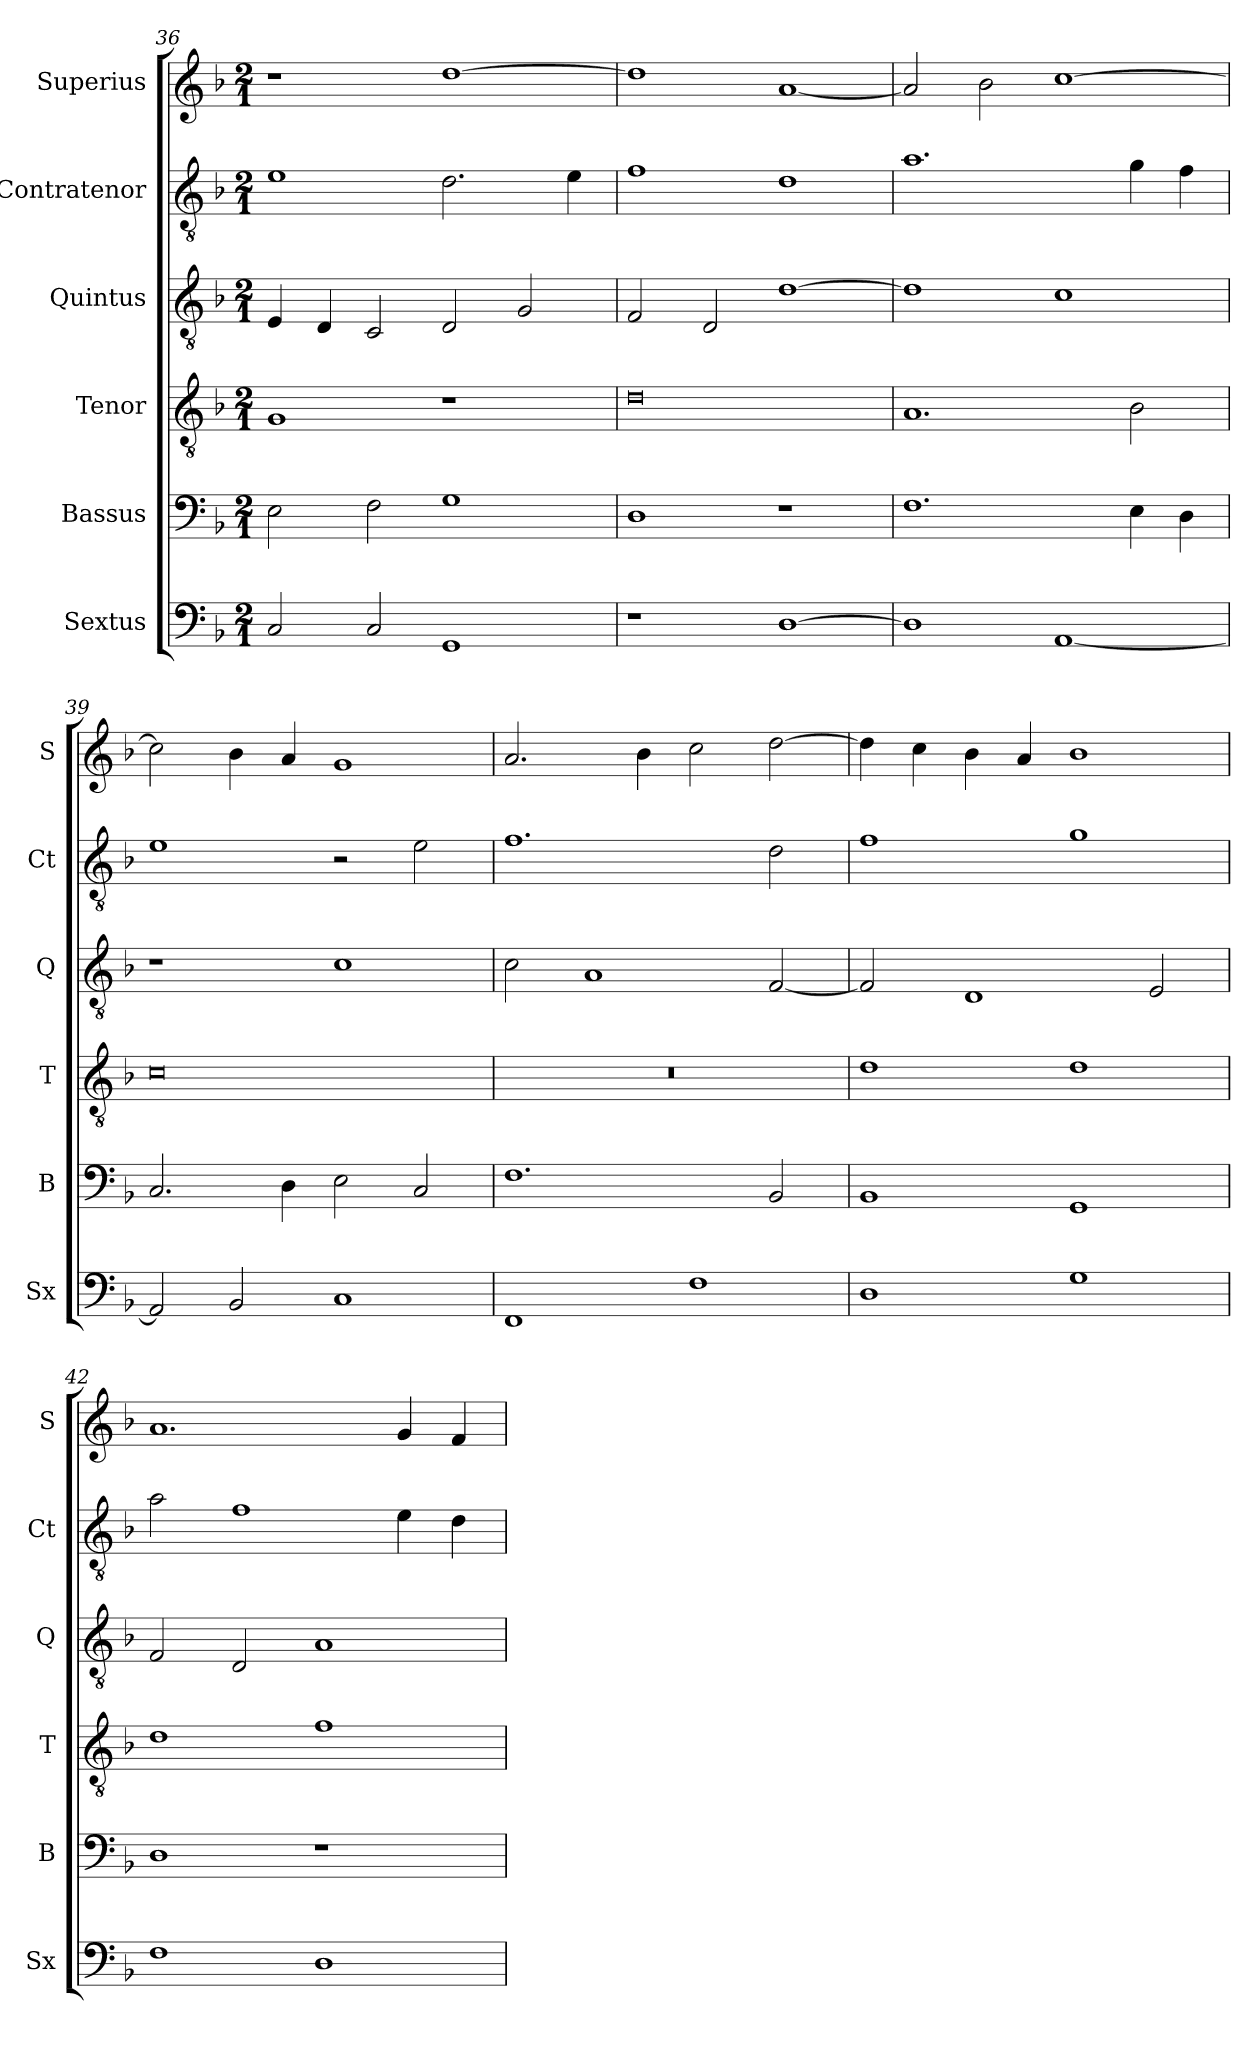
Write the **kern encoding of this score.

**kern	**kern	**kern	**kern	**kern	**kern
*part6	*part5	*part4	*part3	*part2	*part1
*staff6	*staff5	*staff4	*staff3	*staff2	*staff1
*I"Sextus	*I"Bassus	*I"Tenor	*I"Quintus	*I"Contratenor	*I"Superius
*I'Sx	*I'B	*I'T	*I'Q	*I'Ct	*I'S
*clefF4	*clefF4	*clefGv2	*clefGv2	*clefGv2	*clefG2
*k[b-]	*k[b-]	*k[b-]	*k[b-]	*k[b-]	*k[b-]
*M2/1	*M2/1	*M2/1	*M2/1	*M2/1	*M2/1
=36	=36	=36	=36	=36	=36
2C/	2E\	1G	4E/	1e	1r
.	.	.	4D/	.	.
2C/	2F\	.	2C/	.	.
1GG	1G	1r	2D/	2.d\	[1dd
.	.	.	2G/	.	.
.	.	.	.	4e\	.
=37	=37	=37	=37	=37	=37
1r	1D	0d	2F/	1f	1dd]
.	.	.	2D/	.	.
[1D	1r	.	[1d	1d	[1a
=38	=38	=38	=38	=38	=38
1D]	1.F	1.A	1d]	1.a	2a/]
.	.	.	.	.	2b-\
[1AA	.	.	1c	.	[1cc
.	4E\	2B-\	.	4g\	.
.	4D\	.	.	4f\	.
=39	=39	=39	=39	=39	=39
2AA/]	2.C/	0c	1r	1e	2cc\]
2BB-/	.	.	.	.	4b-\
.	4D\	.	.	.	4a/
1C	2E\	.	1c	2r	1g
.	2C/	.	.	2e\	.
=40	=40	=40	=40	=40	=40
1FF	1.F	0r	2c\	1.f	2.a/
.	.	.	1A	.	.
.	.	.	.	.	4b-\
1F	.	.	.	.	2cc\
.	2BB-/	.	[2F/	2d\	[2dd\
=41	=41	=41	=41	=41	=41
1D	1BB-	1d	2F/]	1f	4dd\]
.	.	.	.	.	4cc\
.	.	.	1D	.	4b-\
.	.	.	.	.	4a/
1G	1GG	1d	.	1g	1b-
.	.	.	2E/	.	.
=42	=42	=42	=42	=42	=42
1F	1D	1d	2F/	2a\	1.a
.	.	.	2D/	1f	.
1D	1r	1f	1A	.	.
.	.	.	.	4e\	4g/
.	.	.	.	4d\	4f/
=	=	=	=	=	=
*-	*-	*-	*-	*-	*-
